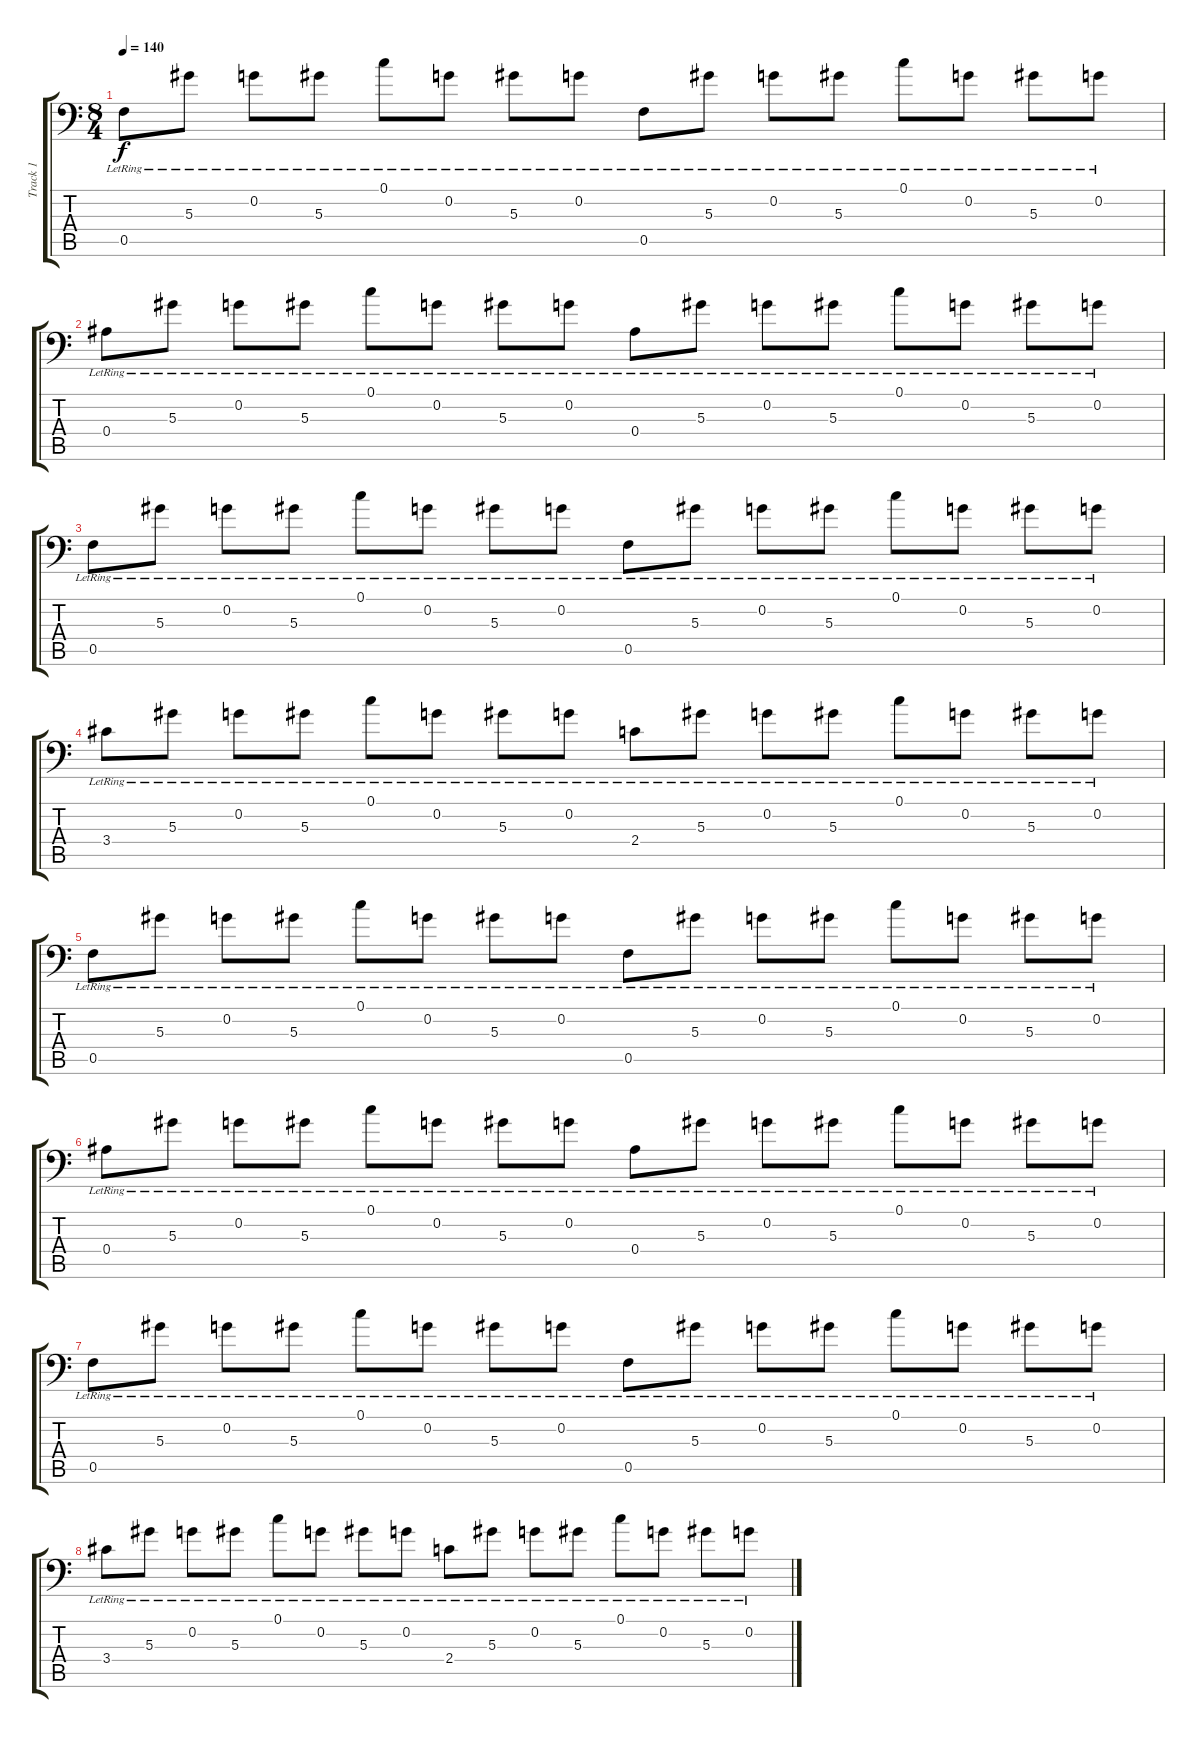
\track ("Track 1" "Track 1") {instrument acousticguitarsteel}
\staff {score tabs}
\tuning (C4 G3 Eb3 Bb2 F2 G1) {hide}
\ts (8 4)
\tempo 140
\clef f4
\ks c
0.5{lr}.8{dy f instrument acousticguitarsteel} 5.3{lr}.8 0.2{lr}.8 5.3{lr}.8 0.1{lr}.8 0.2{lr}.8 5.3{lr}.8 0.2{lr}.8 0.5{lr}.8 5.3{lr}.8 0.2{lr}.8 5.3{lr}.8 0.1{lr}.8 0.2{lr}.8 5.3{lr}.8 0.2{lr}.8 |
0.4{lr}.8 5.3{lr}.8 0.2{lr}.8 5.3{lr}.8 0.1{lr}.8 0.2{lr}.8 5.3{lr}.8 0.2{lr}.8 0.4{lr}.8 5.3{lr}.8 0.2{lr}.8 5.3{lr}.8 0.1{lr}.8 0.2{lr}.8 5.3{lr}.8 0.2{lr}.8 |
0.5{lr}.8{volume 14 instrument acousticguitarsteel} 5.3{lr}.8 0.2{lr}.8 5.3{lr}.8 0.1{lr}.8 0.2{lr}.8 5.3{lr}.8 0.2{lr}.8 0.5{lr}.8 5.3{lr}.8 0.2{lr}.8 5.3{lr}.8 0.1{lr}.8 0.2{lr}.8 5.3{lr}.8 0.2{lr}.8 |
3.4{lr}.8 5.3{lr}.8 0.2{lr}.8 5.3{lr}.8 0.1{lr}.8 0.2{lr}.8 5.3{lr}.8 0.2{lr}.8 2.4{lr}.8 5.3{lr}.8 0.2{lr}.8 5.3{lr}.8 0.1{lr}.8 0.2{lr}.8 5.3{lr}.8 0.2{lr}.8 |
0.5{lr}.8{volume 14 instrument acousticguitarsteel} 5.3{lr}.8 0.2{lr}.8 5.3{lr}.8 0.1{lr}.8 0.2{lr}.8 5.3{lr}.8 0.2{lr}.8 0.5{lr}.8 5.3{lr}.8 0.2{lr}.8 5.3{lr}.8 0.1{lr}.8 0.2{lr}.8 5.3{lr}.8 0.2{lr}.8 |
0.4{lr}.8 5.3{lr}.8 0.2{lr}.8 5.3{lr}.8 0.1{lr}.8 0.2{lr}.8 5.3{lr}.8 0.2{lr}.8 0.4{lr}.8 5.3{lr}.8 0.2{lr}.8 5.3{lr}.8 0.1{lr}.8 0.2{lr}.8 5.3{lr}.8 0.2{lr}.8 |
0.5{lr}.8{volume 14 instrument acousticguitarsteel} 5.3{lr}.8 0.2{lr}.8 5.3{lr}.8 0.1{lr}.8 0.2{lr}.8 5.3{lr}.8 0.2{lr}.8 0.5{lr}.8 5.3{lr}.8 0.2{lr}.8 5.3{lr}.8 0.1{lr}.8 0.2{lr}.8 5.3{lr}.8 0.2{lr}.8 |
3.4{lr}.8 5.3{lr}.8 0.2{lr}.8 5.3{lr}.8 0.1{lr}.8 0.2{lr}.8 5.3{lr}.8 0.2{lr}.8 2.4{lr}.8 5.3{lr}.8 0.2{lr}.8 5.3{lr}.8 0.1{lr}.8 0.2{lr}.8 5.3{lr}.8 0.2{lr}.8
